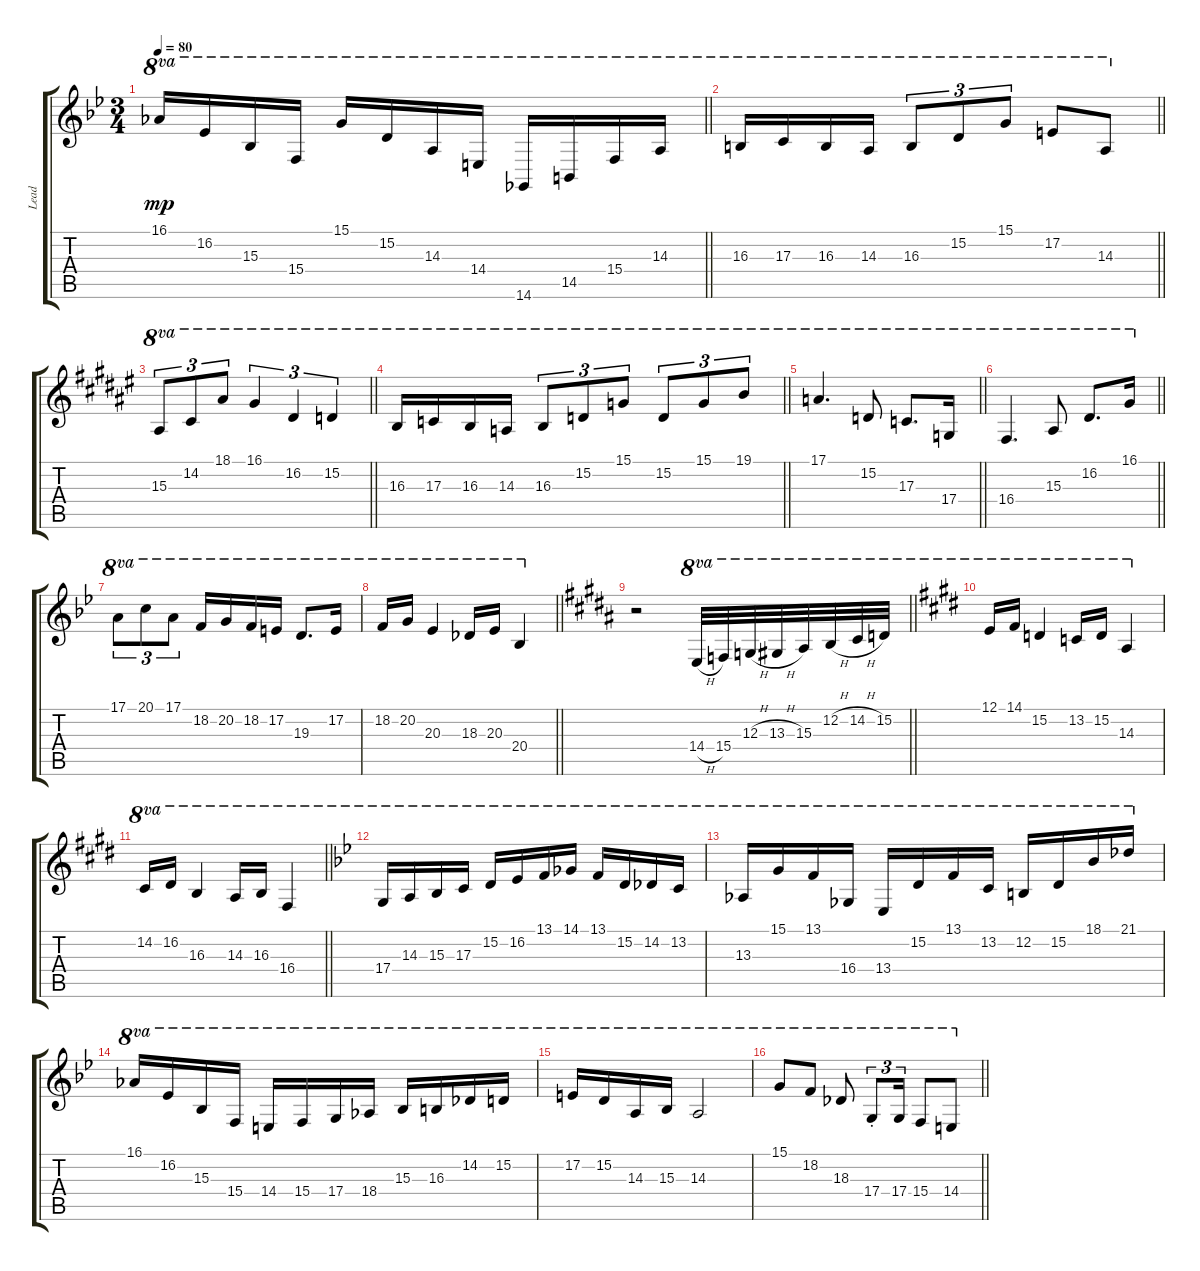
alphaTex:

\track ("Lead" "Lead") {instrument lead3calliope}
\staff {score tabs}
\tuning (E4 B3 G3 D3 A2 E2) {hide}
\ts (3 4)
\tempo 80
\clef g2
\barLineRight lightlight
\ks bb
16.1.16{ot 8va dy mp} 16.2.16{ot 8va} 15.3.16{ot 8va} 15.4.16{ot 8va} 15.1.16{ot 8va} 15.2.16{ot 8va} 14.3.16{ot 8va} 14.4.16{ot 8va} 14.6.16{ot 8va} 14.5.16{ot 8va} 15.4.16{ot 8va} 14.3.16{ot 8va} |
\barLineRight lightlight
16.3.16{ot 8va} 17.3.16{ot 8va} 16.3.16{ot 8va} 14.3.16{ot 8va} 16.3.8{tu (3 2) ot 8va} 15.2.8{tu (3 2) ot 8va} 15.1.8{tu (3 2) ot 8va} 17.2.8{ot 8va} 14.3.8{ot 8va} |
\barLineRight lightlight
\ks f#
15.3.8{tu (3 2) ot 8va} 14.2.8{tu (3 2) ot 8va} 18.1.8{tu (3 2) ot 8va} 16.1.4{tu (3 2) ot 8va} 16.2.4{tu (3 2) ot 8va} 15.2.4{tu (3 2) ot 8va} |
\barLineRight lightlight
16.3.16{ot 8va} 17.3.16{ot 8va} 16.3.16{ot 8va} 14.3.16{ot 8va} 16.3.8{tu (3 2) ot 8va} 15.2.8{tu (3 2) ot 8va} 15.1.8{tu (3 2) ot 8va} 15.2.8{tu (3 2) ot 8va} 15.1.8{tu (3 2) ot 8va} 19.1.8{tu (3 2) ot 8va} |
\barLineRight lightlight
17.1.4{d ot 8va} 15.2.8{ot 8va} 17.3.8{d ot 8va} 17.4.16{ot 8va} |
\barLineRight lightlight
16.4.4{d ot 8va} 15.3.8{ot 8va} 16.2.8{d ot 8va} 16.1.16{ot 8va} |
\ks bb
17.1.8{tu (3 2) ot 8va} 20.1.8{tu (3 2) ot 8va} 17.1.8{tu (3 2) ot 8va} 18.2.16{ot 8va} 20.2.16{ot 8va} 18.2.16{ot 8va} 17.2.16{ot 8va} 19.3.8{d ot 8va} 17.2.16{ot 8va} |
\barLineRight lightlight
18.2.16{ot 8va} 20.2.16{ot 8va} 20.3.4{ot 8va} 18.3.16{ot 8va} 20.3.16{ot 8va} 20.4.4{ot 8va} |
\barLineRight lightlight
\ks b
r.2 14.4{h}.32{ot 8va} 15.4.32{ot 8va} 12.3{h}.32{ot 8va} 13.3{h}.32{ot 8va} 15.3.32{ot 8va} 12.2{h}.32{ot 8va} 14.2{h}.32{ot 8va} 15.2.32{ot 8va} |
\ks e
12.1.16{ot 8va} 14.1.16{ot 8va} 15.2.4{ot 8va} 13.2.16{ot 8va} 15.2.16{ot 8va} 14.3.4{ot 8va} |
\barLineRight lightlight
\ks c#minor
14.2.16{ot 8va} 16.2.16{ot 8va} 16.3.4{ot 8va} 14.3.16{ot 8va} 16.3.16{ot 8va} 16.4.4{ot 8va} |
\ks bb
17.4.16{ot 8va} 14.3.16{ot 8va} 15.3.16{ot 8va} 17.3.16{ot 8va} 15.2.16{ot 8va} 16.2.16{ot 8va} 13.1.16{ot 8va} 14.1.16{ot 8va} 13.1.16{ot 8va} 15.2.16{ot 8va} 14.2.16{ot 8va} 13.2.16{ot 8va} |
13.3.16{ot 8va} 15.1.16{ot 8va} 13.1.16{ot 8va} 16.4.16{ot 8va} 13.4.16{ot 8va} 15.2.16{ot 8va} 13.1.16{ot 8va} 13.2.16{ot 8va} 12.2.16{ot 8va} 15.2.16{ot 8va} 18.1.16{ot 8va} 21.1.16{ot 8va} |
16.1.16{ot 8va} 16.2.16{ot 8va} 15.3.16{ot 8va} 15.4.16{ot 8va} 14.4.16{ot 8va} 15.4.16{ot 8va} 17.4.16{ot 8va} 18.4.16{ot 8va} 15.3.16{ot 8va} 16.3.16{ot 8va} 14.2.16{ot 8va} 15.2.16{ot 8va} |
17.2.16{ot 8va} 15.2.16{ot 8va} 14.3.16{ot 8va} 15.3.16{ot 8va} 14.3.2{ot 8va} |
\barLineRight lightlight
15.1.8{ot 8va} 18.2.8{ot 8va} 18.3.8{ot 8va} 17.4{st}.8{tu (3 2) ot 8va} 17.4.16{tu (3 2) ot 8va} 15.4.8{ot 8va} 14.4.8{ot 8va}
